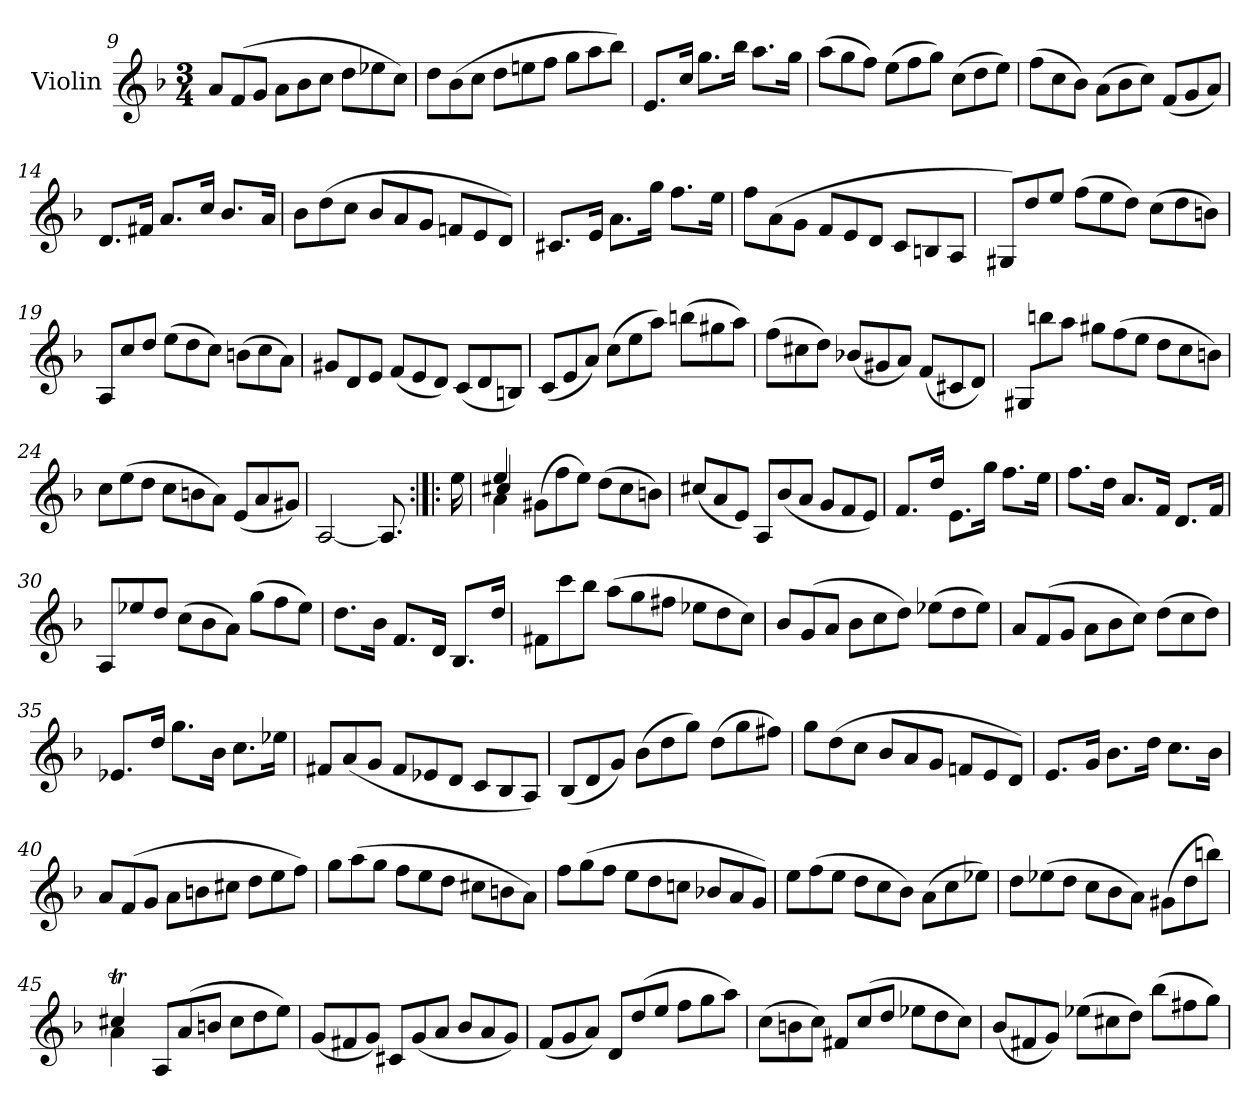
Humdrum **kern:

**kern
*part1
*staff1
*I"Violin
*I'Vln.
*clefG2
*k[b-]
*M3/4
*Xtuplet
=9
12a/L
(>12f/
12g/J
12a\L
12b-\
12cc\J
12dd\L
12ee-X\
12cc\J)
=10
12dd\L
(>12b-\
12cc\J
12dd\L
12een\
12ff\J
12gg\L
12aa\
12bb-\J)
!!LO:LB:g=z
=11
8.e/L
16cc/Jk
8.gg\L
16bb-\Jk
8.aa\L
16gg\Jk
=12
(>12aa\L
12gg\
12ff\J)
(>12ee\L
12ff\
12gg\J)
(>12cc\L
12dd\
12ee\J)
=13
(>12ff\L
12cc\
12b-\J)
(>12a\L
12b-\
12cc\J)
(<12f/L
12g/
12a/J)
=14
8.d/L
16f#X/Jk
8.a/L
16cc/Jk
8.b-/L
16a/Jk
=15
12b-\L
(>12dd\
12cc\J
12b-/L
12a/
12g/J
12fn/L
12e/
12d/J)
!!LO:LB:g=z
=16
8.c#X/L
16e/Jk
8.a\L
16gg\Jk
8.ff\L
16ee\Jk
=17
12ff\L
(<12a\
12g\J
12f/L
12e/
12d/J
12c/L
12Bn/
12A/J
=18
12G#X/L)
12dd/
12ee/J
(>12ff\L
12ee\
12dd\J)
(>12cc\L
12dd\
12bn\J)
=19
12A/L
12cc/
12dd/J
(>12ee\L
12dd\
12cc\J)
(>12bn\L
12cc\
12a\J)
=20
12g#X/L
12d/
12e/J
(<12f/L
12e/
12d/J)
(<12c/L
12d/
12Bn/J)
!!LO:LB:g=z
=21
(<12c/L
12e/
12a/J)
(>12cc\L
12ee\
12aa\J)
(>12bbn\L
12gg#X\
12aa\J)
=22
(>12ff\L
12cc#X\
12dd\J)
(<12b-X/L
12g#X/
12a/J)
(<12f/L
12c#X/
12d/J)
=23
12G#X/L
12bbn\
12aa\J
12gg#X\L
(>12ff\
12ee\J
12dd\L
12cc\
12bn\J)
=24
12cc\L
(>12ee\
12dd\J
12cc\L
12bn\
12a\J)
(<12e/L
12a/
12g#X/J)
=25
[2A/
8.A/]
!!LO:LB:g=z
=25X1:|!|:
16ee\
=26
*^
*	*^
4ee/	4a\	4cc#X/
(>12g#X\L	2ryy	2ryy
12ff\	.	.
12ee\J)	.	.
(>12dd\L	.	.
12cc#\	.	.
12bn\J)	.	.
*v	*v	*v
=27
(<12cc#X/L
12a/
12e/J)
12A/L
(<12b-/
12a/J
12g/L
12f/
12e/J)
=28
8.f/L
16dd/Jk
8.e\L
16gg\Jk
8.ff\L
16ee\Jk
=29
8.ff\L
16dd\Jk
8.a/L
16f/Jk
8.d/L
16f/Jk
=30
12A/L
12ee-X/
12dd/J
(>12cc\L
12b-\
12a\J)
(>12gg\L
12ff\
12ee-\J)
!!LO:LB:g=z
=31
8.dd\L
16b-\Jk
8.f/L
16d/Jk
8.B-/L
16dd/Jk
=32
12f#X\L
12ccc\
12bb-\J
(>12aa\L
12gg\
12ff#X\J
12ee-X\L
12dd\
12cc\J)
=33
12b-/L
(>12g/
12a/J
12b-\L
12cc\
12dd\J)
(>12ee-X\L
12dd\
12ee-\J)
=34
12a/L
(>12f/
12g/J
12a\L
12b-\
12cc\J)
(>12dd\L
12cc\
12dd\J)
=35
8.e-X/L
16dd/Jk
8.gg\L
16b-\Jk
8.cc\L
16ee-X\Jk
!!LO:LB:g=z
=36
12f#X/L
(<12a/
12g/J
12f#/L
12e-X/
12d/J
12c/L
12B-/
12A/J)
=37
(<12B-/L
12d/
12g/J)
(>12b-\L
12dd\
12gg\J)
(>12dd\L
12gg\
12ff#X\J)
=38
12gg\L
(>12dd\
12cc\J
12b-/L
12a/
12g/J
12fn/L
12e/
12d/J)
=39
8.e/L
16g/Jk
8.b-\L
16dd\Jk
8.cc\L
16b-\Jk
=40
12a/L
(>12f/
12g/J
12a\L
12bn\
12cc#X\J
12dd\L
12ee\
12ff\J)
!!LO:LB:g=z
=41
12gg\L
(>12aa\
12gg\J
12ff\L
12ee\
12dd\J
12cc#X\L
12bn\
12a\J)
=42
12ff\L
(>12gg\
12ff\J
12ee\L
12dd\
12ccn\J
12b-X/L
12a/
12g/J)
=43
12ee\L
(>12ff\
12ee\J
12dd\L
12cc\
12b-\J)
(>12a\L
12cc\
12ee-X\J)
=44
12dd\L
(>12ee-X\
12dd\J
12cc\L
12b-\
12a\J)
(>12g#X\L
12dd\
12bbn\J)
=45
*^
4cc#Xt/	4a\
12A/L	2ryy
(>12a/	.
12bn/J	.
12cc#\L	.
12dd\	.
12ee\J)	.
*v	*v
!!LO:PB:g=z
=46
(<12g/L
12f#X/
12g/J)
12c#X/L
(<12g/
12a/J
12b-/L
12a/
12g/J)
=47
(<12f/L
12g/
12a/J)
12d/L
(>12dd/
12ee/J
12ff\L
12gg\
12aa\J)
=48
(>12cc\L
12bn\
12cc\J)
12f#X/L
(>12cc/
12dd/J
12ee-X\L
12dd\
12cc\J)
=49
(<12b-/L
12f#X/
12g/J)
(>12ee-X\L
12cc#X\
12dd\J)
(>12bb-\L
12ff#X\
12gg\J)
=
*-
